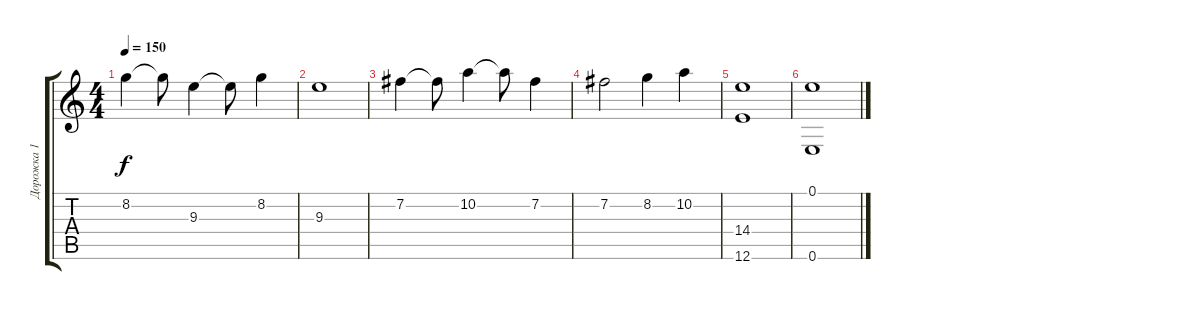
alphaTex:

\track ("Дорожка 1" "Дорожка 1") {instrument overdrivenguitar}
\staff {score tabs}
\tuning (E4 B3 G3 D3 A2 E2) {hide}
\ts (4 4)
\tempo 150
\clef g2
\ks c
8.2.4{dy f} 8.2{t}.8 9.3.4 9.3{t}.8 8.2.4 |
9.3.1 |
7.2.4 7.2{t}.8 10.2.4 10.2{t}.8 7.2.4 |
7.2.2 8.2.4 10.2.4 |
(14.4 12.6).1 |
(0.1 0.6).1
